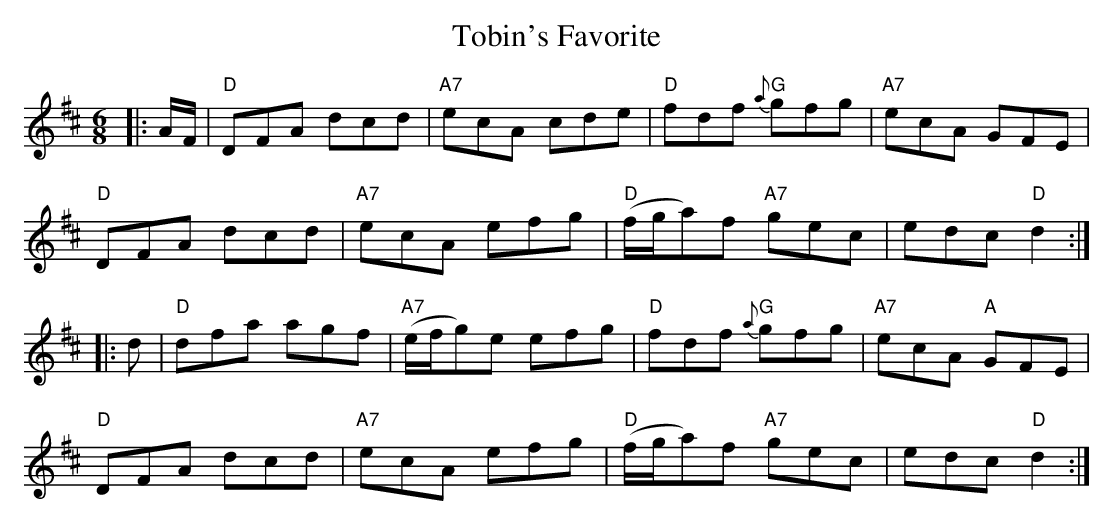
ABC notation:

X:1
T:Tobin's Favorite
M:6/8
K:D
|:A/F/|"D"DFA dcd|"A7"ecA cde|"D"fdf {a}"G"gfg|"A7"ecA GFE|
"D"DFA dcd|"A7"ecA efg|"D"(f/g/a)f "A7"gec|edc "D"d2:|
|:d|"D"dfa agf|"A7"(e/f/g)e efg|"D"fdf {a}"G"gfg|"A7"ecA "A"GFE|
"D"DFA dcd|"A7"ecA efg|"D"(f/g/a)f "A7"gec|edc "D"d2:|
